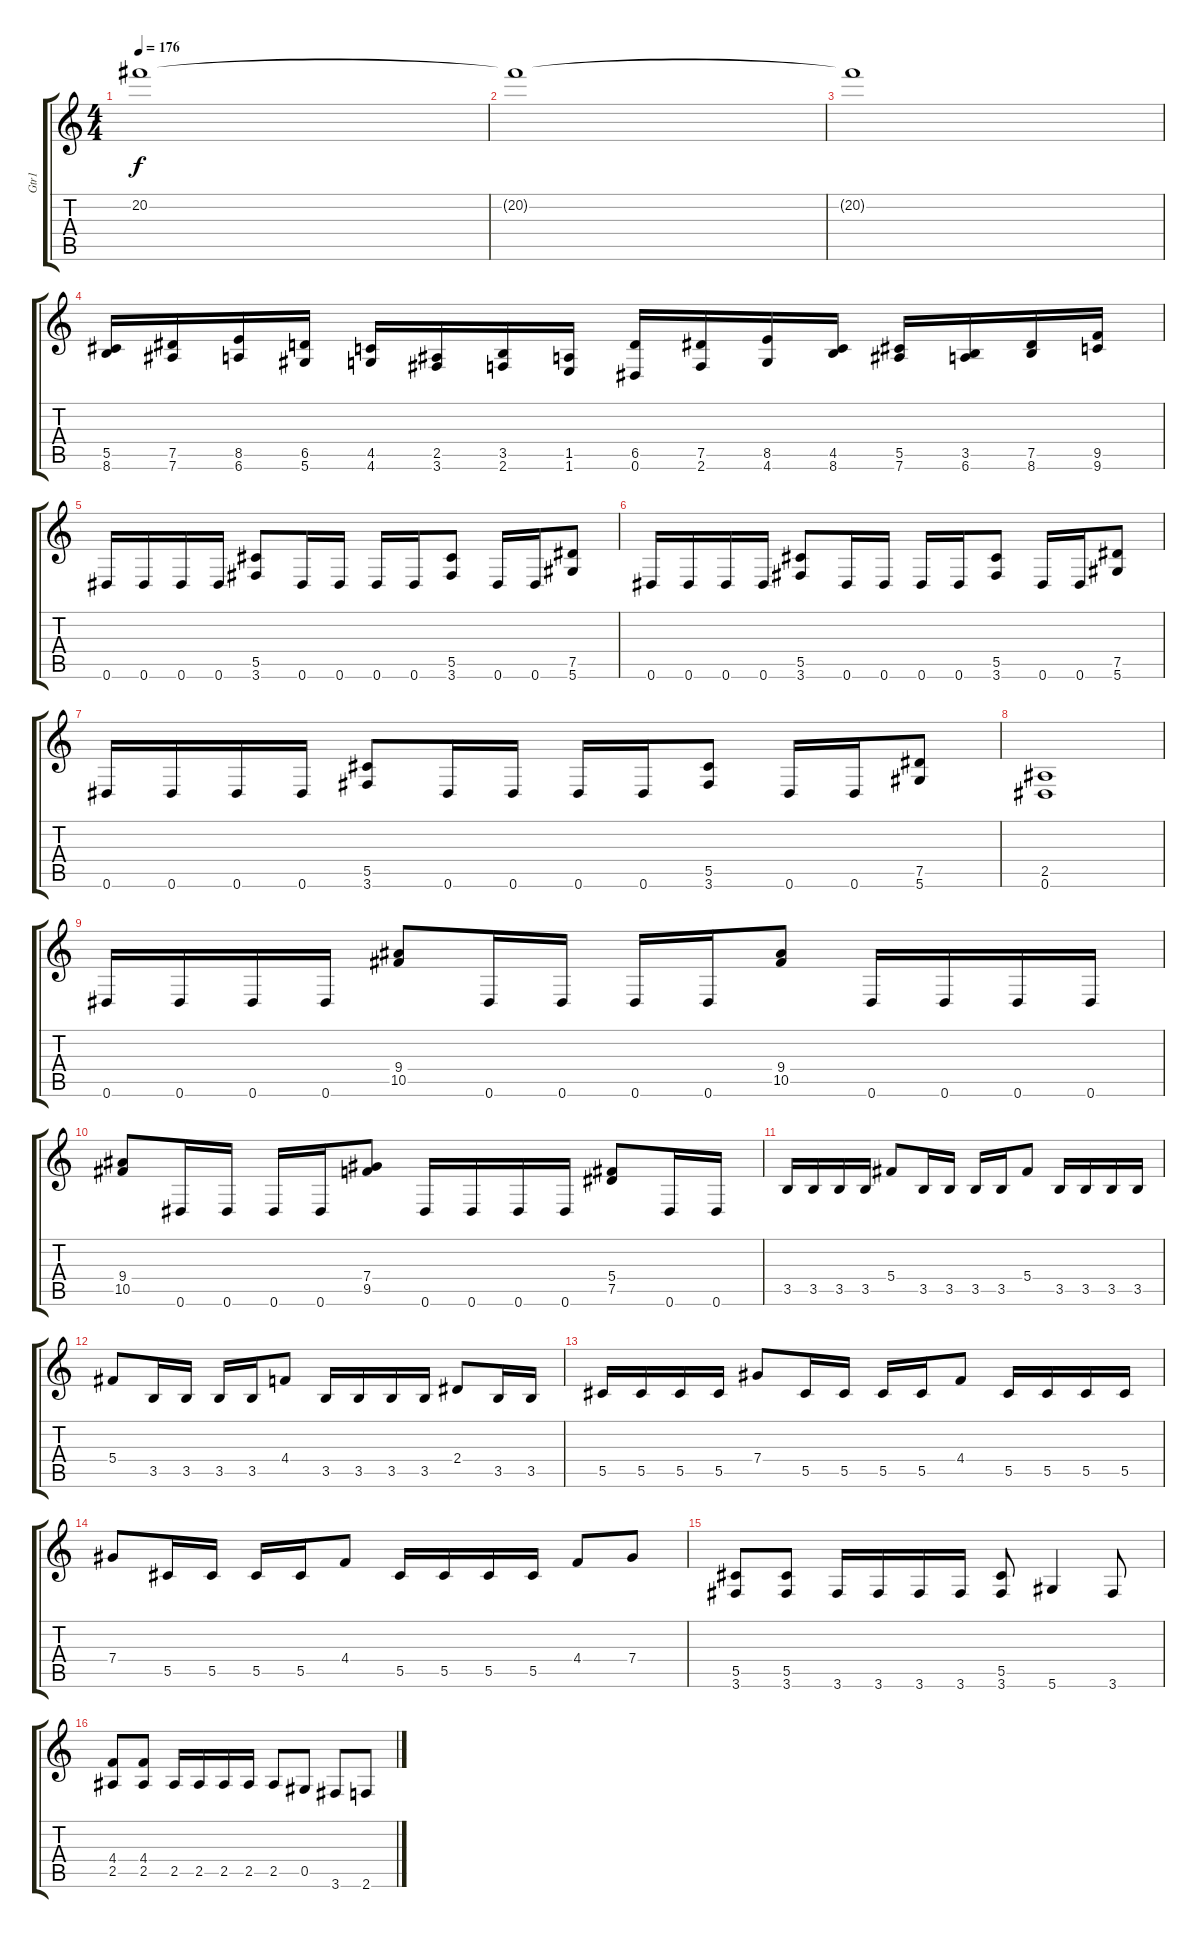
\track ("Gtr1" "Gtr1") {instrument overdrivenguitar}
\staff {score tabs}
\tuning (Eb4 Bb3 Gb3 Db3 Ab2 Eb2) {hide}
\ts (4 4)
\tempo 176
\clef g2
\ks c
20.2.1{dy f} |
20.2{t}.1 |
20.2{t}.1 |
(5.5 8.6).16{volume 14 instrument guitarfretnoise} (7.5 7.6).16 (8.5 6.6).16 (6.5 5.6).16 (4.5 4.6).16 (2.5 3.6).16 (3.5 2.6).16 (1.5 1.6).16 (6.5 0.6).16 (7.5 2.6).16 (8.5 4.6).16 (4.5 8.6).16 (5.5 7.6).16 (3.5 6.6).16 (7.5 8.6).16 (9.5 9.6).16 |
0.6.16{volume 14 balance 11 instrument overdrivenguitar} 0.6.16 0.6.16 0.6.16 (5.5 3.6).8 0.6.16 0.6.16 0.6.16 0.6.16 (5.5 3.6).8 0.6.16 0.6.16 (7.5 5.6).8 |
0.6.16 0.6.16 0.6.16 0.6.16 (5.5 3.6).8 0.6.16 0.6.16 0.6.16 0.6.16 (5.5 3.6).8 0.6.16 0.6.16 (7.5 5.6).8 |
0.6.16 0.6.16 0.6.16 0.6.16 (5.5 3.6).8 0.6.16 0.6.16 0.6.16 0.6.16 (5.5 3.6).8 0.6.16 0.6.16 (7.5 5.6).8 |
(2.5 0.6).1 |
0.6.16 0.6.16 0.6.16 0.6.16 (9.4 10.5).8 0.6.16 0.6.16 0.6.16 0.6.16 (9.4 10.5).8 0.6.16 0.6.16 0.6.16 0.6.16 |
(9.4 10.5).8 0.6.16 0.6.16 0.6.16 0.6.16 (7.4 9.5).8 0.6.16 0.6.16 0.6.16 0.6.16 (5.4 7.5).8 0.6.16 0.6.16 |
3.5.16 3.5.16 3.5.16 3.5.16 5.4.8 3.5.16 3.5.16 3.5.16 3.5.16 5.4.8 3.5.16 3.5.16 3.5.16 3.5.16 |
5.4.8 3.5.16 3.5.16 3.5.16 3.5.16 4.4.8 3.5.16 3.5.16 3.5.16 3.5.16 2.4.8 3.5.16 3.5.16 |
5.5.16 5.5.16 5.5.16 5.5.16 7.4.8 5.5.16 5.5.16 5.5.16 5.5.16 4.4.8 5.5.16 5.5.16 5.5.16 5.5.16 |
7.4.8 5.5.16 5.5.16 5.5.16 5.5.16 4.4.8 5.5.16 5.5.16 5.5.16 5.5.16 4.4.8 7.4.8 |
(5.5 3.6).8 (5.5 3.6).8 3.6.16 3.6.16 3.6.16 3.6.16 (5.5 3.6).8 5.6.4 3.6.8 |
(4.4 2.5).8 (4.4 2.5).8 2.5.16 2.5.16 2.5.16 2.5.16 2.5.8 0.5.8 3.6.8 2.6.8
